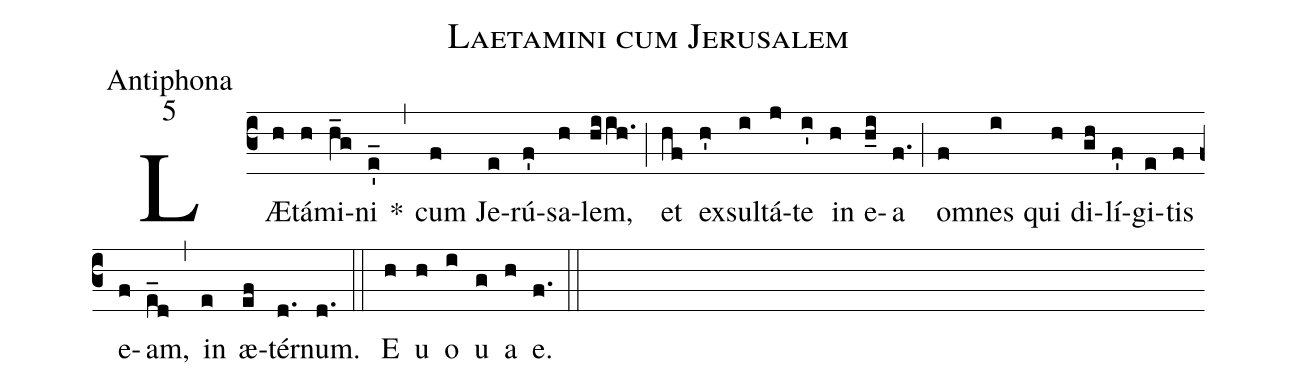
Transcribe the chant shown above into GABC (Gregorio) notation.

name:Laetamini cum Jerusalem;
office-part:Antiphona;
mode:5;
%%
(c3) LÆ(h)tá(h)mi(h_g)ni(e'_) *(,) cum(f) Je(e)rú(f')sa(h)lem,(hiih.) (;) et(hf) ex(h')sul(i)tá(j)te(i') in(h) e(h_i)a(f.) (;) o(f)mnes(i) qui(h) di(gh)lí(f')gi(e)tis(f) e(f)am,(e_d) (,) in(e) æ(ef)tér(d.)num.(d.) (::) <eu> E(h) u(h) o(i) u(g) a(h) e.(f.)
</eu> (::)
